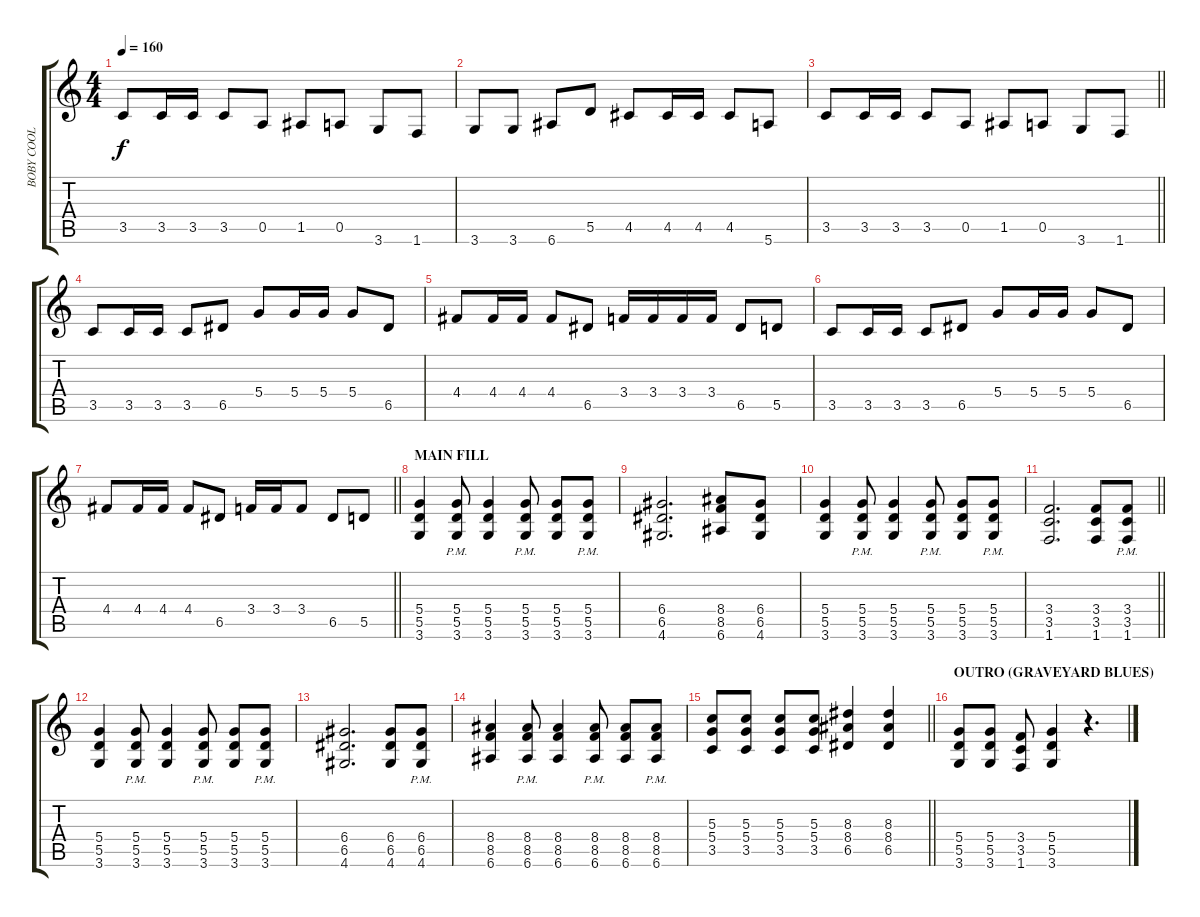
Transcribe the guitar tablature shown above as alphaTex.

\track ("BOBY COOL (1st-overdrive)" "BOBY COOL ") {instrument overdrivenguitar}
\staff {score tabs}
\tuning (E4 B3 G3 D3 A2 E2) {hide}
\ts (4 4)
\tempo 160
\clef g2
\ks c
3.5.8{dy f} 3.5.16 3.5.16 3.5.8 0.5.8 1.5.8 0.5.8 3.6.8 1.6.8 |
3.6.8 3.6.8 6.6.8 5.5.8 4.5.8 4.5.16 4.5.16 4.5.8 5.6.8 |
\barLineRight lightlight
3.5.8 3.5.16 3.5.16 3.5.8 0.5.8 1.5.8 0.5.8 3.6.8 1.6.8 |
3.5.8 3.5.16 3.5.16 3.5.8 6.5.8 5.4.8 5.4.16 5.4.16 5.4.8 6.5.8 |
4.4.8 4.4.16 4.4.16 4.4.8 6.5.8 3.4.16 3.4.16 3.4.16 3.4.16 6.5.8 5.5.8 |
3.5.8 3.5.16 3.5.16 3.5.8 6.5.8 5.4.8 5.4.16 5.4.16 5.4.8 6.5.8 |
\barLineRight lightlight
4.4.8 4.4.16 4.4.16 4.4.8 6.5.8 3.4.16 3.4.16 3.4.8 6.5.8 5.5.8 |
\section ("" "MAIN FILL")
(5.4 5.5 3.6).4 (5.4{pm} 5.5{pm} 3.6{pm}).8 (5.4 5.5 3.6).4 (5.4{pm} 5.5{pm} 3.6{pm}).8 (5.4 5.5 3.6).8 (5.4{pm} 5.5{pm} 3.6{pm}).8 |
(6.4 6.5 4.6).2{d} (8.4 8.5 6.6).8 (6.4 6.5 4.6).8 |
(5.4 5.5 3.6).4 (5.4{pm} 5.5{pm} 3.6{pm}).8 (5.4 5.5 3.6).4 (5.4{pm} 5.5{pm} 3.6{pm}).8 (5.4 5.5 3.6).8 (5.4{pm} 5.5{pm} 3.6{pm}).8 |
\barLineRight lightlight
(3.4 3.5 1.6).2{d} (3.4 3.5 1.6).8 (3.4{pm} 3.5{pm} 1.6{pm}).8 |
(5.4 5.5 3.6).4 (5.4{pm} 5.5{pm} 3.6{pm}).8 (5.4 5.5 3.6).4 (5.4{pm} 5.5{pm} 3.6{pm}).8 (5.4 5.5 3.6).8 (5.4{pm} 5.5{pm} 3.6{pm}).8 |
(6.4 6.5 4.6).2{d} (6.4 6.5 4.6).8 (6.4{pm} 6.5{pm} 4.6{pm}).8 |
(8.4 8.5 6.6).4 (8.4{pm} 8.5{pm} 6.6{pm}).8 (8.4 8.5 6.6).4 (8.4{pm} 8.5{pm} 6.6{pm}).8 (8.4 8.5 6.6).8 (8.4{pm} 8.5{pm} 6.6{pm}).8 |
\barLineRight lightlight
(5.3 5.4 3.5).8 (5.3 5.4 3.5).8 (5.3 5.4 3.5).8 (5.3 5.4 3.5).8 (8.3 8.4 6.5).4 (8.3 8.4 6.5).4 |
\section ("" "OUTRO (GRAVEYARD BLUES)")
(5.4 5.5 3.6).8 (5.4 5.5 3.6).8 (3.4 3.5 1.6).8 (5.4 5.5 3.6).4 r.4{d}
